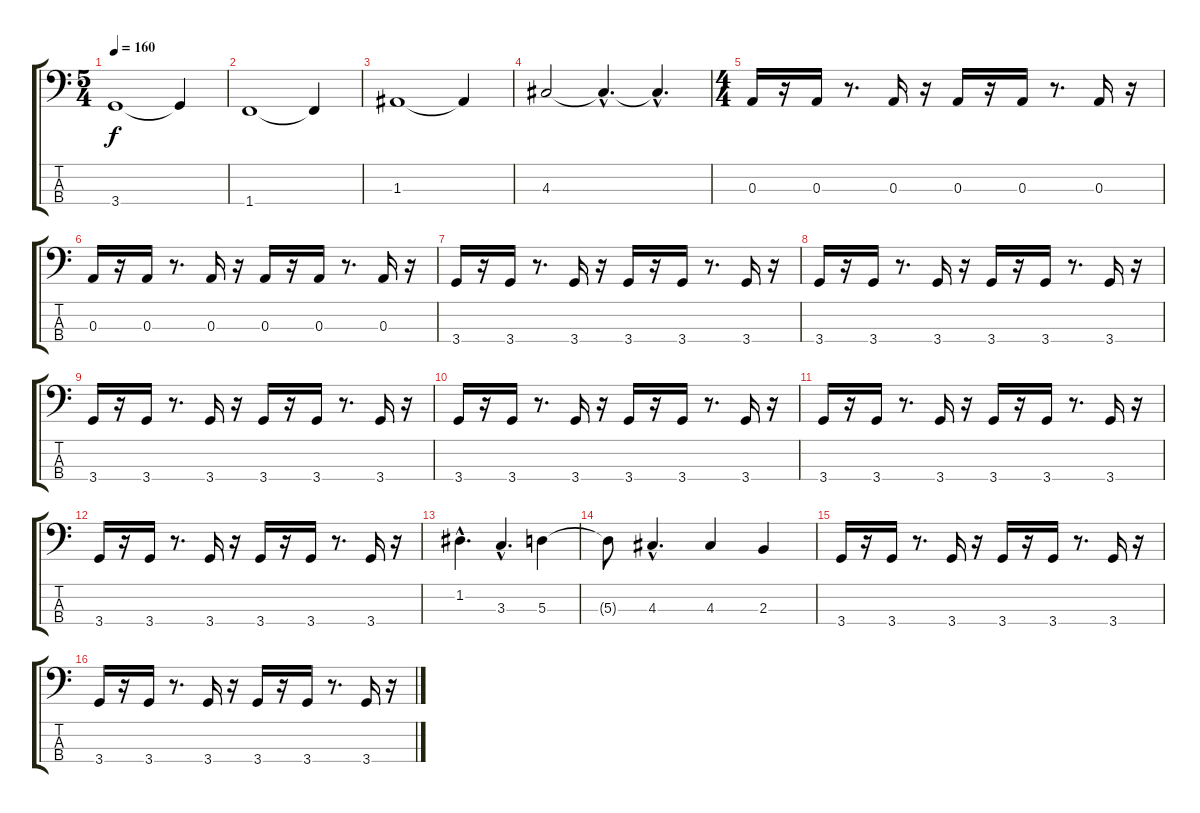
\track "" {instrument electricbassfinger}
\staff {score tabs}
\tuning (G2 D2 A1 E1) {hide}
\ts (5 4)
\tempo 160
\clef f4
\ks c
3.4.1{dy f} 3.4{t}.4 |
1.4.1 1.4{t}.4 |
1.3.1 1.3{t}.4 |
4.3.2 4.3{hac t}.4{d} 4.3{hac t}.4{d} |
\ts (4 4)
0.3.16 r.16 0.3.16 r.8{d} 0.3.16 r.16 0.3.16 r.16 0.3.16 r.8{d} 0.3.16 r.16 |
0.3.16 r.16 0.3.16 r.8{d} 0.3.16 r.16 0.3.16 r.16 0.3.16 r.8{d} 0.3.16 r.16 |
3.4.16 r.16 3.4.16 r.8{d} 3.4.16 r.16 3.4.16 r.16 3.4.16 r.8{d} 3.4.16 r.16 |
3.4.16 r.16 3.4.16 r.8{d} 3.4.16 r.16 3.4.16 r.16 3.4.16 r.8{d} 3.4.16 r.16 |
3.4.16 r.16 3.4.16 r.8{d} 3.4.16 r.16 3.4.16 r.16 3.4.16 r.8{d} 3.4.16 r.16 |
3.4.16 r.16 3.4.16 r.8{d} 3.4.16 r.16 3.4.16 r.16 3.4.16 r.8{d} 3.4.16 r.16 |
3.4.16 r.16 3.4.16 r.8{d} 3.4.16 r.16 3.4.16 r.16 3.4.16 r.8{d} 3.4.16 r.16 |
3.4.16 r.16 3.4.16 r.8{d} 3.4.16 r.16 3.4.16 r.16 3.4.16 r.8{d} 3.4.16 r.16 |
1.2{hac}.4{d} 3.3{hac}.4{d} 5.3.4 |
5.3{t}.8 4.3{hac}.4{d} 4.3.4 2.3.4 |
3.4.16 r.16 3.4.16 r.8{d} 3.4.16 r.16 3.4.16 r.16 3.4.16 r.8{d} 3.4.16 r.16 |
3.4.16 r.16 3.4.16 r.8{d} 3.4.16 r.16 3.4.16 r.16 3.4.16 r.8{d} 3.4.16 r.16
